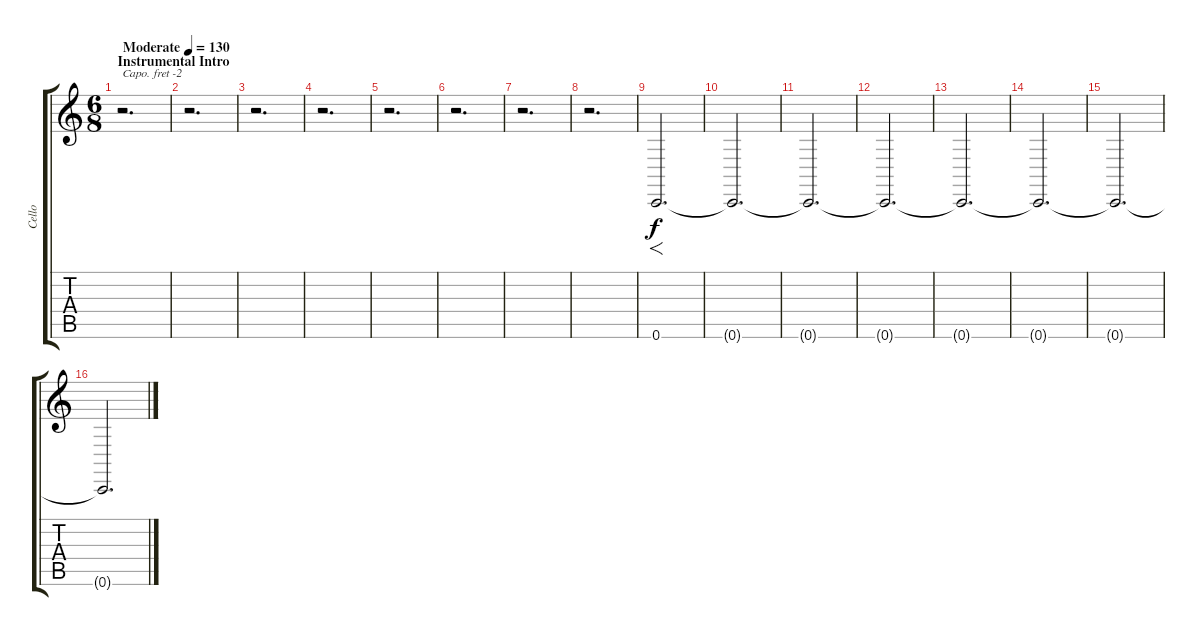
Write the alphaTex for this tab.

\track ("Cello" "Cello") {instrument cello}
\staff {score tabs}
\capo -2
\tuning (E4 B3 G3 D3 A2 D2) {hide}
\ts (6 8)
\section ("" "Instrumental Intro")
\tempo (130 "Moderate")
\clef g2
\ks c
r.2{d dy f instrument cello} |
r.2{d} |
r.2{d} |
r.2{d} |
r.2{d} |
r.2{d} |
r.2{d} |
r.2{d} |
0.6.2{f d} |
0.6{t}.2{d} |
0.6{t}.2{d} |
0.6{t}.2{d} |
0.6{t}.2{d} |
0.6{t}.2{d} |
0.6{t}.2{d} |
0.6{t}.2{d}
